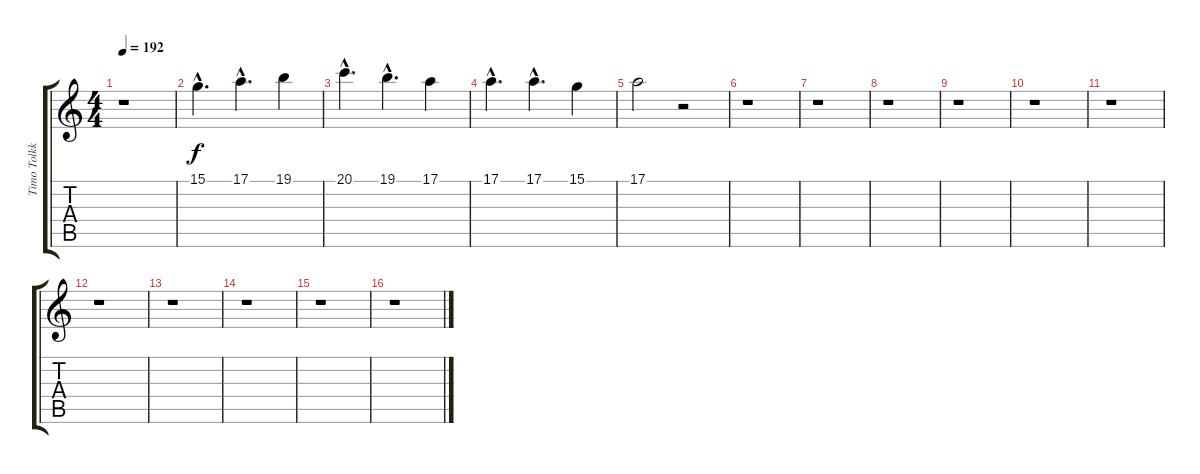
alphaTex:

\track ("Timo Tolkki" "Timo Tolkk") {instrument flute}
\staff {score tabs}
\tuning (E4 B3 G3 D3 A2 E2) {hide}
\ts (4 4)
\tempo 192
\clef g2
\ks c
r.1{dy f} |
15.1{hac}.4{d} 17.1{hac}.4{d} 19.1.4 |
20.1{hac}.4{d} 19.1{hac}.4{d} 17.1.4 |
17.1{hac}.4{d} 17.1{hac}.4{d} 15.1.4 |
17.1.2 r.2 |
r.1 |
r.1 |
r.1 |
r.1 |
r.1 |
r.1 |
r.1 |
r.1 |
r.1 |
r.1 |
r.1
